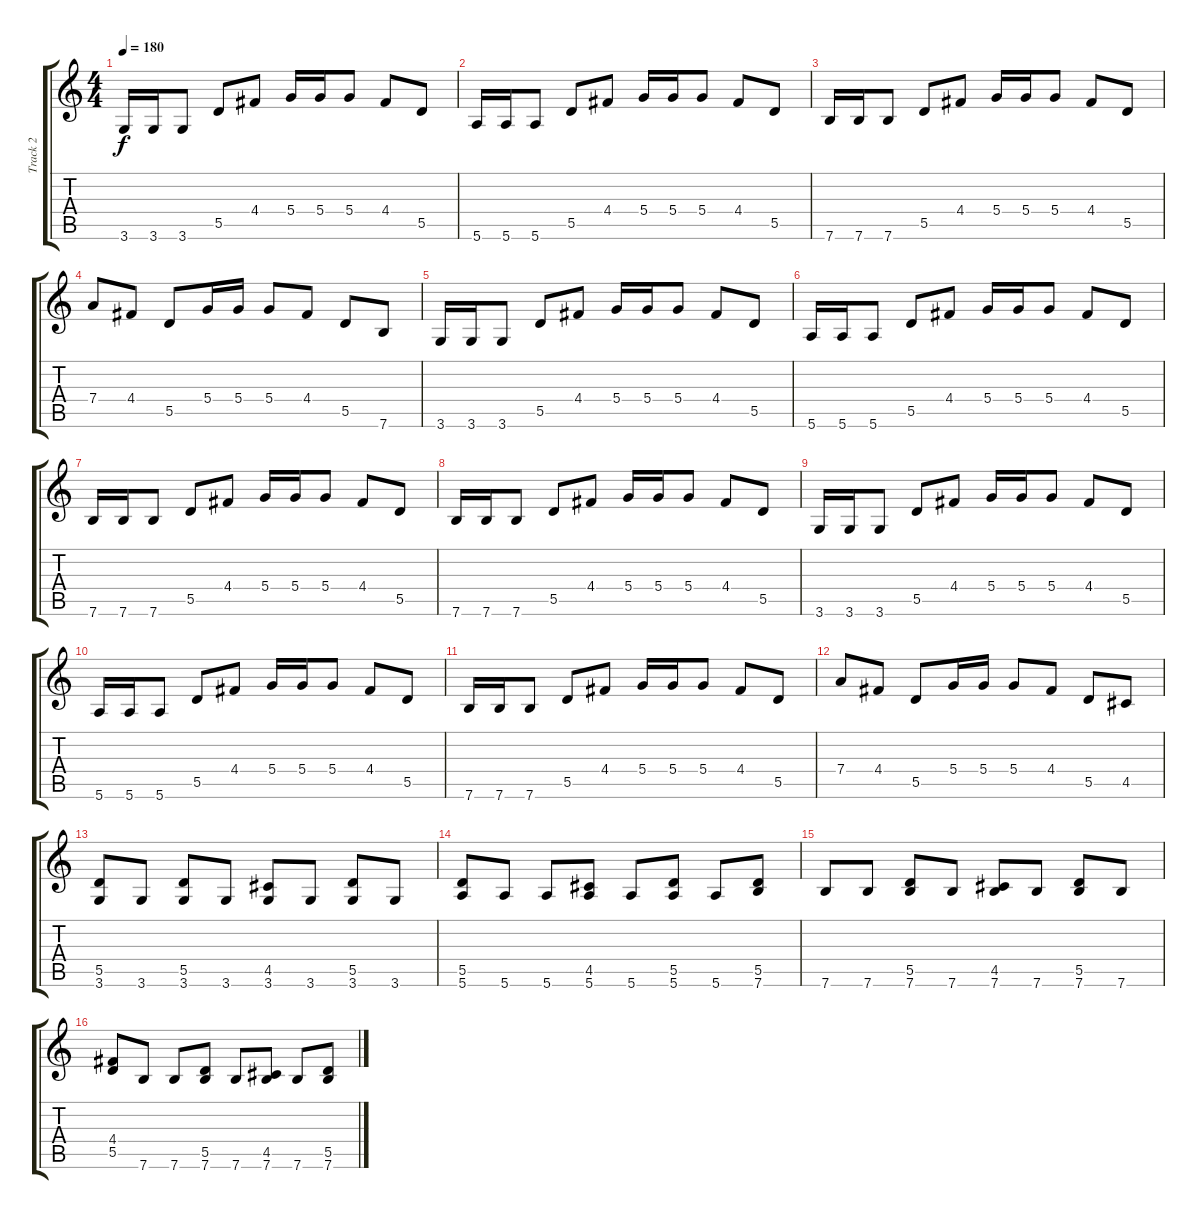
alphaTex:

\track ("Track 2" "Track 2") {instrument distortionguitar}
\staff {score tabs}
\tuning (E4 B3 G3 D3 A2 E2) {hide}
\ts (4 4)
\tempo 180
\clef g2
\ks c
3.6.16{dy f} 3.6.16 3.6.8 5.5.8 4.4.8 5.4.16 5.4.16 5.4.8 4.4.8 5.5.8 |
5.6.16 5.6.16 5.6.8 5.5.8 4.4.8 5.4.16 5.4.16 5.4.8 4.4.8 5.5.8 |
7.6.16 7.6.16 7.6.8 5.5.8 4.4.8 5.4.16 5.4.16 5.4.8 4.4.8 5.5.8 |
7.4.8 4.4.8 5.5.8 5.4.16 5.4.16 5.4.8 4.4.8 5.5.8 7.6.8 |
3.6.16 3.6.16 3.6.8 5.5.8 4.4.8 5.4.16 5.4.16 5.4.8 4.4.8 5.5.8 |
5.6.16 5.6.16 5.6.8 5.5.8 4.4.8 5.4.16 5.4.16 5.4.8 4.4.8 5.5.8 |
7.6.16 7.6.16 7.6.8 5.5.8 4.4.8 5.4.16 5.4.16 5.4.8 4.4.8 5.5.8 |
7.6.16 7.6.16 7.6.8 5.5.8 4.4.8 5.4.16 5.4.16 5.4.8 4.4.8 5.5.8 |
3.6.16 3.6.16 3.6.8 5.5.8 4.4.8 5.4.16 5.4.16 5.4.8 4.4.8 5.5.8 |
5.6.16 5.6.16 5.6.8 5.5.8 4.4.8 5.4.16 5.4.16 5.4.8 4.4.8 5.5.8 |
7.6.16 7.6.16 7.6.8 5.5.8 4.4.8 5.4.16 5.4.16 5.4.8 4.4.8 5.5.8 |
7.4.8 4.4.8 5.5.8 5.4.16 5.4.16 5.4.8 4.4.8 5.5.8 4.5.8 |
(5.5 3.6).8 3.6.8 (5.5 3.6).8 3.6.8 (4.5 3.6).8 3.6.8 (5.5 3.6).8 3.6.8 |
(5.5 5.6).8 5.6.8 5.6.8 (4.5 5.6).8 5.6.8 (5.5 5.6).8 5.6.8 (5.5 7.6).8 |
7.6.8 7.6.8 (5.5 7.6).8 7.6.8 (4.5 7.6).8 7.6.8 (5.5 7.6).8 7.6.8 |
(4.4 5.5).8 7.6.8 7.6.8 (5.5 7.6).8 7.6.8 (4.5 7.6).8 7.6.8 (5.5 7.6).8
